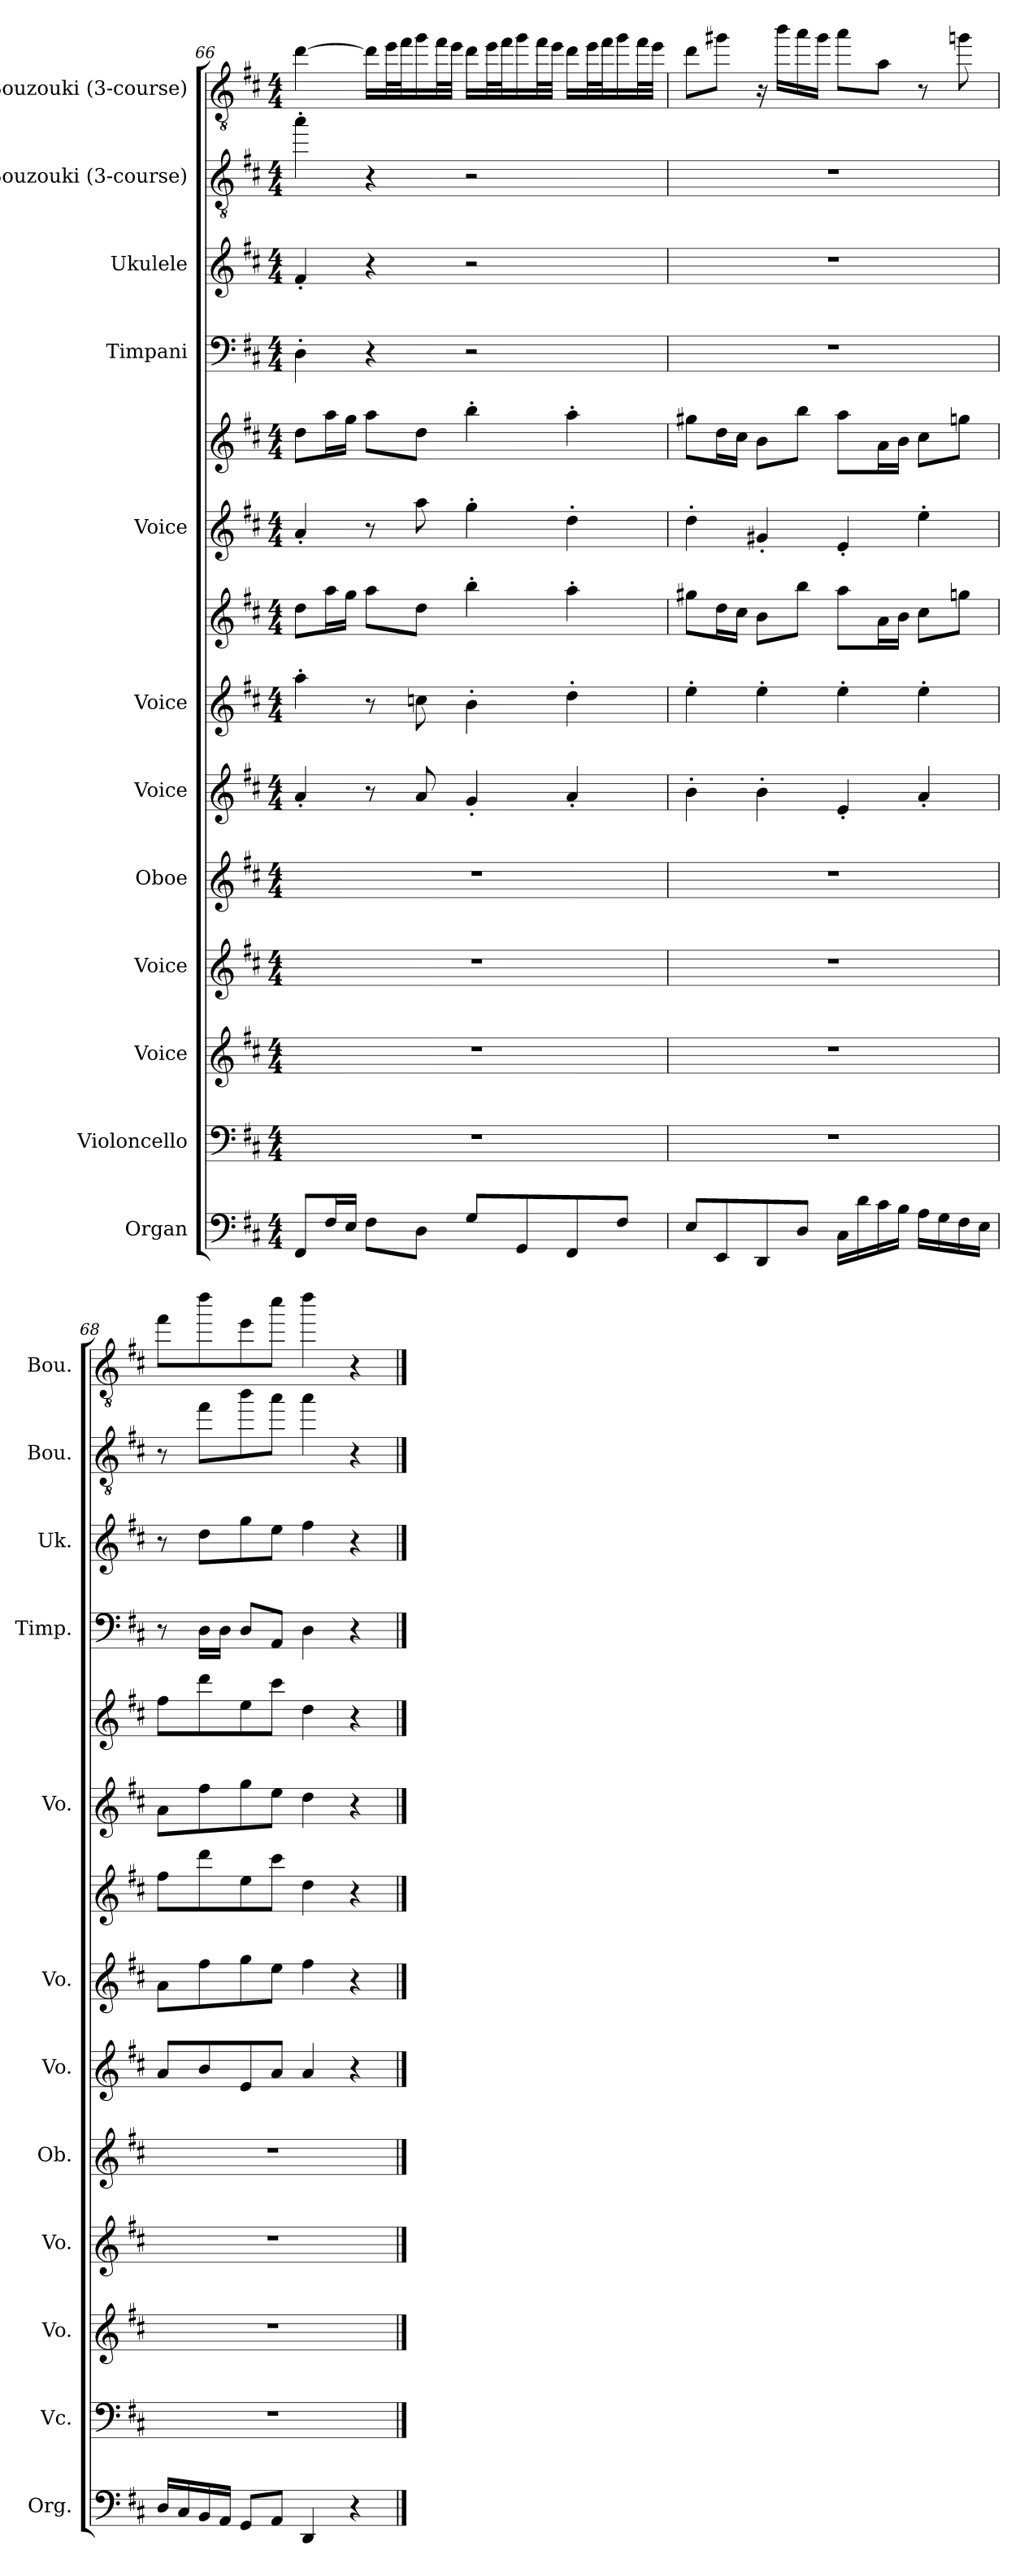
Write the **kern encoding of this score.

**kern	**kern	**kern	**kern	**kern	**kern	**kern	**kern	**kern	**kern	**kern	**kern	**kern	**kern
*part12	*part11	*part10	*part9	*part8	*part7	*part6	*part6	*part5	*part5	*part4	*part3	*part2	*part1
*staff14	*staff13	*staff12	*staff11	*staff10	*staff9	*staff8	*staff7	*staff6	*staff5	*staff4	*staff3	*staff2	*staff1
*I"Organ	*I"Violoncello	*I"Voice	*I"Voice	*I"Oboe	*I"Voice	*I"Voice	*	*I"Voice	*	*I"Timpani	*I"Ukulele	*I"Bouzouki (3-course)	*I"Bouzouki (3-course)
*I'Org.	*I'Vc.	*I'Vo.	*I'Vo.	*I'Ob.	*I'Vo.	*I'Vo.	*	*I'Vo.	*	*I'Timp.	*I'Uk.	*I'Bou.	*I'Bou.
!!LO:PB:g=z
*clefF4	*clefF4	*clefG2	*clefG2	*clefG2	*clefG2	*clefG2	*clefG2	*clefG2	*clefG2	*clefF4	*clefG2	*clefGv2	*clefGv2
*k[f#c#]	*k[f#c#]	*k[f#c#]	*k[f#c#]	*k[f#c#]	*k[f#c#]	*k[f#c#]	*k[f#c#]	*k[f#c#]	*k[f#c#]	*k[f#c#]	*k[f#c#]	*k[f#c#]	*k[f#c#]
*M4/4	*M4/4	*M4/4	*M4/4	*M4/4	*M4/4	*M4/4	*M4/4	*M4/4	*M4/4	*M4/4	*M4/4	*M4/4	*M4/4
=66	=66	=66	=66	=66	=66	=66	=66	=66	=66	=66	=66	=66	=66
8FF#/L	1r	1r	1r	1r	4a'/	4aa'\	8dd\L	4a'/	8dd\L	4D'\	4f#'/	4aa'\	[4dd\
16F#/L	.	.	.	.	.	.	16aa\L	.	16aa\L	.	.	.	.
16E/JJ	.	.	.	.	.	.	16gg\JJ	.	16gg\JJ	.	.	.	.
8F#\L	.	.	.	.	8r	8r	8aa\L	8r	8aa\L	4r	4r	4r	16dd\LL]
.	.	.	.	.	.	.	.	.	.	.	.	.	32ee\L
.	.	.	.	.	.	.	.	.	.	.	.	.	32ff#\J
8D\J	.	.	.	.	8a/	8ccn\	8dd\J	8aa\	8dd\J	.	.	.	16gg\
.	.	.	.	.	.	.	.	.	.	.	.	.	32ff#\L
.	.	.	.	.	.	.	.	.	.	.	.	.	32ee\JJJ
8G/L	.	.	.	.	4g'/	4b'\	4bb'\	4gg'\	4bb'\	2r	2r	2r	16dd\LL
.	.	.	.	.	.	.	.	.	.	.	.	.	32ee\L
.	.	.	.	.	.	.	.	.	.	.	.	.	32ff#\J
8GG/	.	.	.	.	.	.	.	.	.	.	.	.	16gg\
.	.	.	.	.	.	.	.	.	.	.	.	.	32ff#\L
.	.	.	.	.	.	.	.	.	.	.	.	.	32ee\JJJ
8FF#/	.	.	.	.	4a'/	4dd'\	4aa'\	4dd'\	4aa'\	.	.	.	16dd\LL
.	.	.	.	.	.	.	.	.	.	.	.	.	32ee\L
.	.	.	.	.	.	.	.	.	.	.	.	.	32ff#\J
8F#/J	.	.	.	.	.	.	.	.	.	.	.	.	16gg\
.	.	.	.	.	.	.	.	.	.	.	.	.	32ff#\L
.	.	.	.	.	.	.	.	.	.	.	.	.	32ee\JJJ
!!LO:PB:g=z
=67	=67	=67	=67	=67	=67	=67	=67	=67	=67	=67	=67	=67	=67
8E/L	1r	1r	1r	1r	4b'\	4ee'\	8gg#X\L	4dd'\	8gg#X\L	1r	1r	1r	8dd\L
8EE/	.	.	.	.	.	.	16dd\L	.	16dd\L	.	.	.	8gg#X\J
.	.	.	.	.	.	.	16cc#\JJ	.	16cc#\JJ	.	.	.	.
8DD/	.	.	.	.	4b'\	4ee'\	8b\L	4g#X'/	8b\L	.	.	.	16r
.	.	.	.	.	.	.	.	.	.	.	.	.	16bb\LL
8D/J	.	.	.	.	.	.	8bb\J	.	8bb\J	.	.	.	16aa\
.	.	.	.	.	.	.	.	.	.	.	.	.	16gg#\JJ
16C#\LL	.	.	.	.	4e'/	4ee'\	8aa\L	4e'/	8aa\L	.	.	.	8aa\L
16d\	.	.	.	.	.	.	.	.	.	.	.	.	.
16c#\	.	.	.	.	.	.	16a\L	.	16a\L	.	.	.	8a\J
16B\JJ	.	.	.	.	.	.	16b\JJ	.	16b\JJ	.	.	.	.
16A\LL	.	.	.	.	4a'/	4ee'\	8cc#\L	4ee'\	8cc#\L	.	.	.	8r
16G\	.	.	.	.	.	.	.	.	.	.	.	.	.
16F#\	.	.	.	.	.	.	8ggn\J	.	8ggn\J	.	.	.	8ggn\
16E\JJ	.	.	.	.	.	.	.	.	.	.	.	.	.
=68	=68	=68	=68	=68	=68	=68	=68	=68	=68	=68	=68	=68	=68
16D/LL	1r	1r	1r	1r	8a/L	8a\L	8ff#\L	8a\L	8ff#\L	8r	8r	8r	8ff#\L
16C#/	.	.	.	.	.	.	.	.	.	.	.	.	.
16BB/	.	.	.	.	8b/	8ff#\	8ddd\	8ff#\	8ddd\	16D\LL	8dd\L	8ff#\L	8ddd\
16AA/JJ	.	.	.	.	.	.	.	.	.	16D\JJ	.	.	.
8GG/L	.	.	.	.	8e/	8gg\	8ee\	8gg\	8ee\	8D/L	8gg\	8bb\	8ee\
8AA/J	.	.	.	.	8a/J	8ee\J	8ccc#\J	8ee\J	8ccc#\J	8AA/J	8ee\J	8aa\J	8ccc#\J
4DD/	.	.	.	.	4a/	4ff#\	4dd\	4dd\	4dd\	4D\	4ff#\	4aa\	4ddd\
4r	.	.	.	.	4r	4r	4r	4r	4r	4r	4r	4r	4r
==	==	==	==	==	==	==	==	==	==	==	==	==	==
*-	*-	*-	*-	*-	*-	*-	*-	*-	*-	*-	*-	*-	*-
